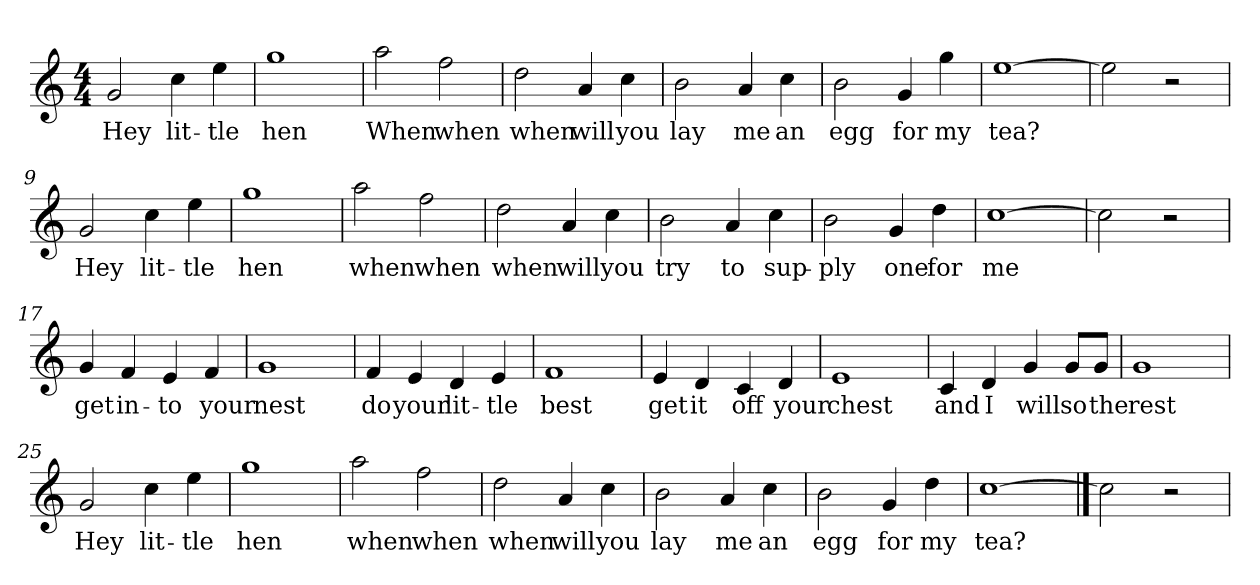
**kern	**text
*part1	*part1
*staff1	*staff1
*clefG2	*
*k[]	*
*C:	*
*M4/4	*
=1	=1
2g/	Hey
4cc\	lit-
4ee\	-tle
=2	=2
1gg	hen
=3	=3
2aa\	When
2ff\	when
=4	=4
2dd\	when
4a/	will
4cc\	you
=5	=5
2b\	lay
4a/	me
4cc\	an
=6	=6
2b\	egg
4g/	for
4gg\	my
!!LO:LB:g=z
=7	=7
[1ee	tea?
=8	=8
2ee\]	.
2r	.
=9	=9
2g/	Hey
4cc\	lit-
4ee\	-tle
=10	=10
1gg	hen
=11	=11
2aa\	when
2ff\	when
=12	=12
2dd\	when
4a/	will
4cc\	you
=13	=13
2b\	try
4a/	to
4cc\	sup-
!!LO:LB:g=z
=14	=14
2b\	-ply
4g/	one
4dd\	for
=15	=15
[1cc	me
=16	=16
2cc\]	.
2r	.
=17	=17
4g/	get
4f/	in-
4e/	-to
4f/	your
=18	=18
1g	nest
=19	=19
4f/	do
4e/	your
4d/	lit-
4e/	-tle
=20	=20
1f	best
!!LO:LB:g=z
=21	=21
4e/	get
4d/	it
4c/	off
4d/	your
=22	=22
1e	chest
=23	=23
4c/	and
4d/	I
4g/	will
8g/L	so
8g/J	the
=24	=24
1g	rest
=25	=25
2g/	Hey
4cc\	lit-
4ee\	-tle
=26	=26
1gg	hen
=27	=27
2aa\	when
2ff\	when
!!LO:LB:g=z
=28	=28
2dd\	when
4a/	will
4cc\	you
=29	=29
2b\	lay
4a/	me
4cc\	an
=30	=30
2b\	egg
4g/	for
4dd\	my
=31	=31
[1cc	tea?
==32	==32
2cc\]	.
2r	.
=	=
*-	*-
